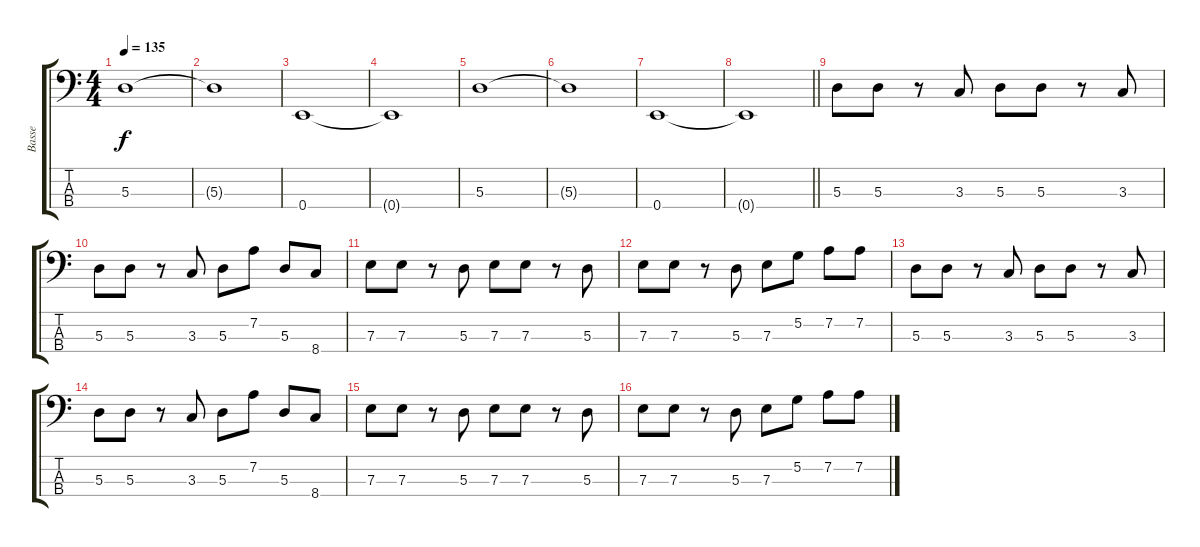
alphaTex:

\track ("Basse" "Basse") {instrument electricbassfinger}
\staff {score tabs}
\tuning (G2 D2 A1 E1) {hide}
\ts (4 4)
\tempo 135
\clef f4
\ks c
5.3.1{dy f} |
5.3{t}.1 |
0.4.1 |
0.4{t}.1 |
5.3.1 |
5.3{t}.1 |
0.4.1 |
\barLineRight lightlight
0.4{t}.1 |
5.3.8 5.3.8 r.8 3.3.8 5.3.8 5.3.8 r.8 3.3.8 |
5.3.8 5.3.8 r.8 3.3.8 5.3.8 7.2.8 5.3.8 8.4.8 |
7.3.8 7.3.8 r.8 5.3.8 7.3.8 7.3.8 r.8 5.3.8 |
7.3.8 7.3.8 r.8 5.3.8 7.3.8 5.2.8 7.2.8 7.2.8 |
5.3.8 5.3.8 r.8 3.3.8 5.3.8 5.3.8 r.8 3.3.8 |
5.3.8 5.3.8 r.8 3.3.8 5.3.8 7.2.8 5.3.8 8.4.8 |
7.3.8 7.3.8 r.8 5.3.8 7.3.8 7.3.8 r.8 5.3.8 |
7.3.8 7.3.8 r.8 5.3.8 7.3.8 5.2.8 7.2.8 7.2.8
